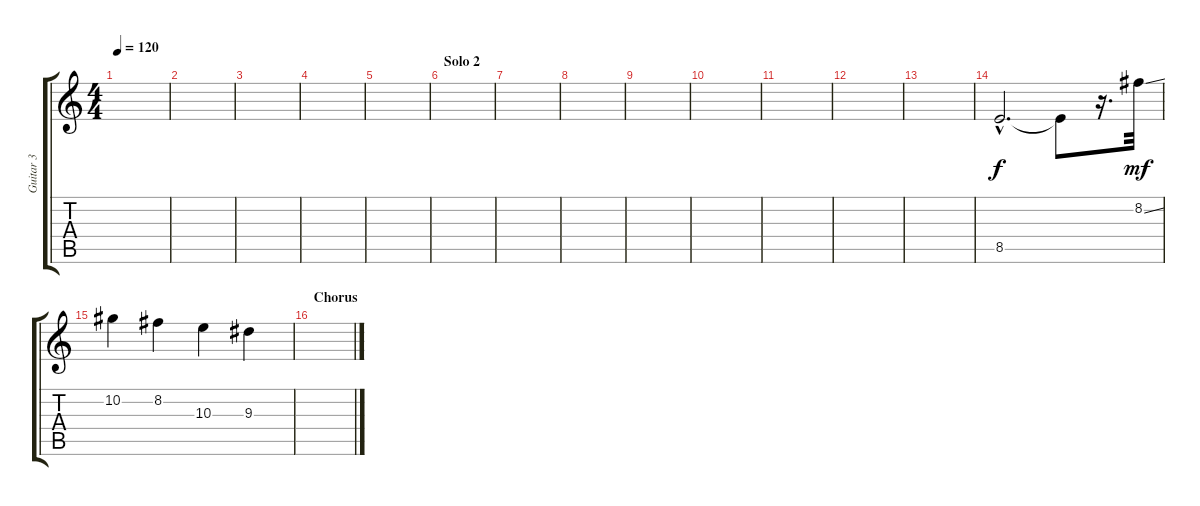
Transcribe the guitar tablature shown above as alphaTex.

\track ("Guitar 3" "Guitar 3") {instrument overdrivenguitar}
\staff {score tabs}
\tuning (Eb4 Bb3 Gb3 Db3 Ab2 Eb2) {hide}
\ts (4 4)
\tempo 120
\clef g2
\ks c
|
|
|
|
|
\section ("" "Solo 2")
|
|
|
|
|
|
|
|
8.5{hac}.2{d dy f instrument overdrivenguitar} 8.5{t}.8 r.16{d} 8.2{ss}.32{dy mf} |
10.2.4 8.2.4 10.3.4 9.3.4 |
\section ("" "Chorus")
